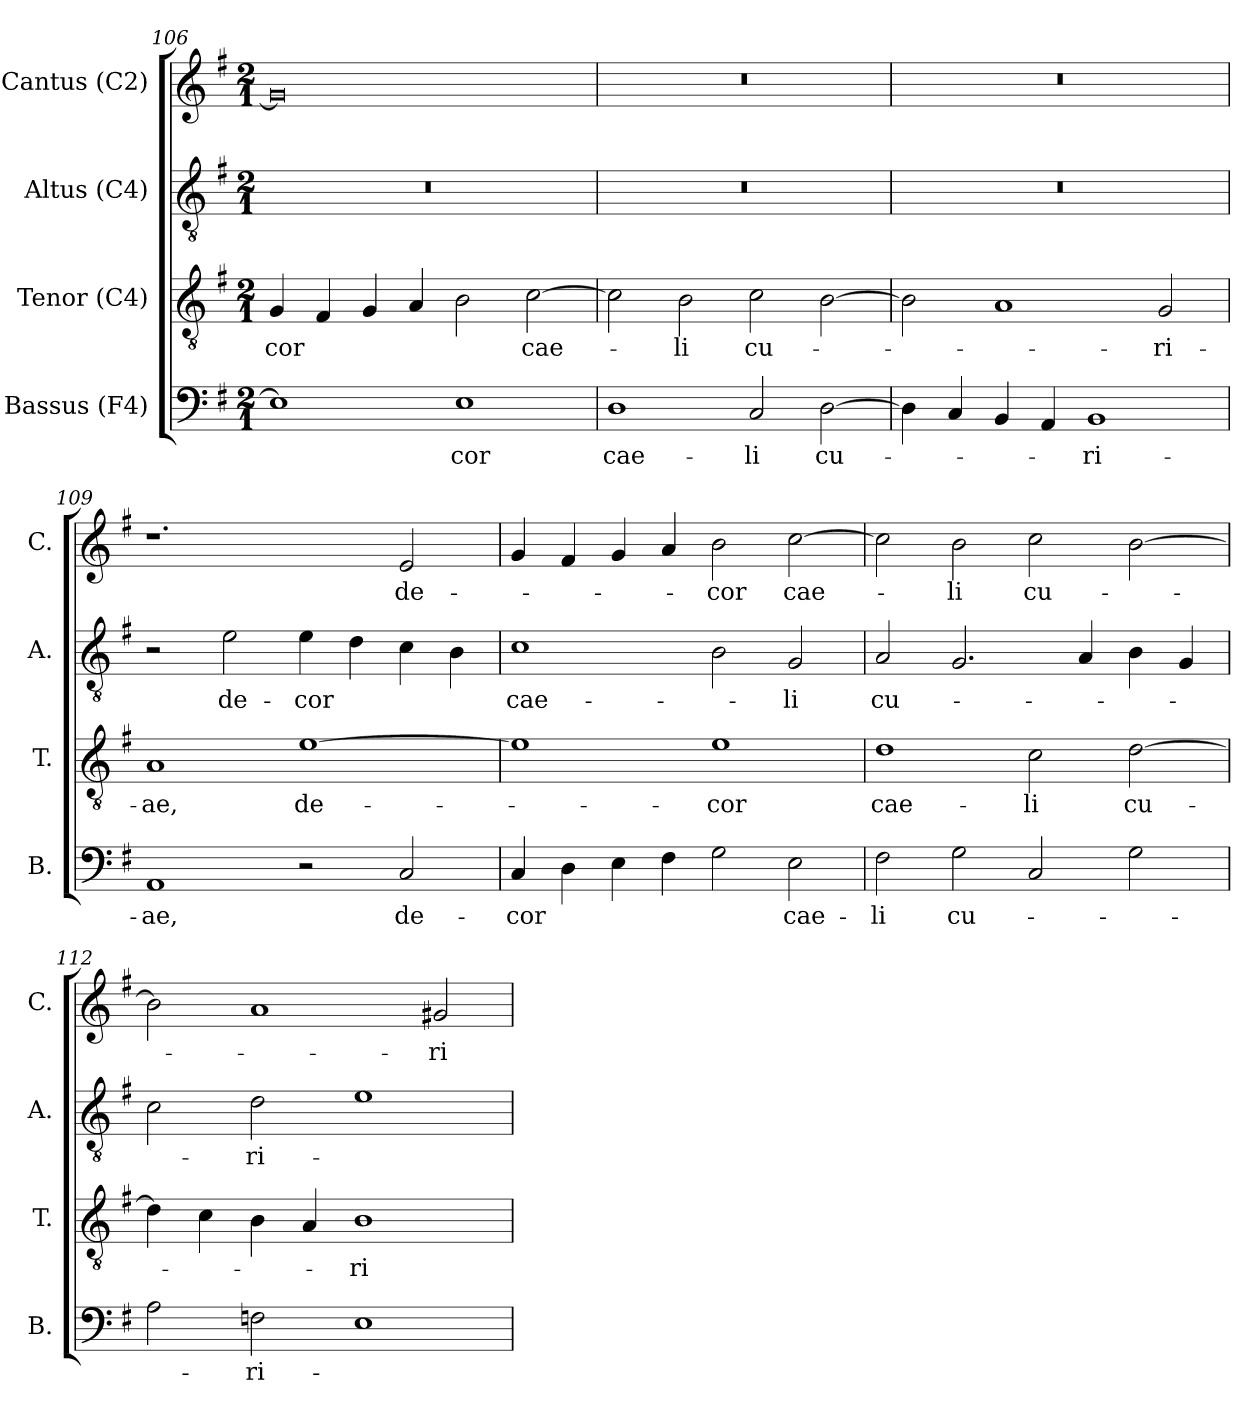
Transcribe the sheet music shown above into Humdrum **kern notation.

**kern	**text	**kern	**text	**kern	**text	**kern	**text
*part4	*part4	*part3	*part3	*part2	*part2	*part1	*part1
*staff4	*staff4	*staff3	*staff3	*staff2	*staff2	*staff1	*staff1
*I"Bassus (F4)	*	*I"Tenor (C4)	*	*I"Altus (C4)	*	*I"Cantus (C2)	*
*I'B.	*	*I'T.	*	*I'A.	*	*I'C.	*
*clefF4	*	*clefGv2	*	*clefGv2	*	*clefG2	*
*	*	*ITrd7c12	*	*ITrd7c12	*	*	*
*k[f#]	*	*k[f#]	*	*k[f#]	*	*k[f#]	*
*G:	*	*G:	*	*G:	*	*G:	*
*M2/1	*	*M2/1	*	*M2/1	*	*M2/1	*
=106	=106	=106	=106	=106	=106	=106	=106
!	!	!	!LO:LY:b:color=#000000	!LO:N:vis=1	!	!	!
1Ei]	.	4GGi/	-cor	0r	.	0gi]	.
.	.	4FF#i/	.	.	.	.	.
.	.	4GGi/	.	.	.	.	.
.	.	4AAi/	.	.	.	.	.
!	!LO:LY:b:color=#000000	!	!	!	!	!	!
1Ei	-cor	2BBi\	.	.	.	.	.
!	!	!	!LO:LY:b:color=#000000	!	!	!	!
.	.	[2Ci\	cae-	.	.	.	.
!!LO:LB:g=z
=107	=107	=107	=107	=107	=107	=107	=107
!	!LO:LY:b:color=#000000	!	!	!LO:N:vis=1	!	!LO:N:vis=1	!
1Di	cae-	2Ci\]	.	0r	.	0r	.
!	!	!	!LO:LY:b:color=#000000	!	!	!	!
.	.	2BBi\	-li	.	.	.	.
!	!LO:LY:b:color=#000000	!	!	!	!	!	!
!	!	!	!LO:LY:b:color=#000000	!	!	!	!
2Ci/	-li	2Ci\	cu-	.	.	.	.
!	!LO:LY:b:color=#000000	!	!	!	!	!	!
[2Di\	cu-	[2BBi\	.	.	.	.	.
=108	=108	=108	=108	=108	=108	=108	=108
!	!	!	!	!LO:N:vis=1	!	!LO:N:vis=1	!
4Di\]	.	2BBi\]	.	0r	.	0r	.
4Ci/	.	.	.	.	.	.	.
4BBi/	.	1AAi	.	.	.	.	.
4AAi/	.	.	.	.	.	.	.
!	!LO:LY:b:color=#000000	!	!	!	!	!	!
1BBi	-ri-	.	.	.	.	.	.
!	!	!	!LO:LY:b:color=#000000	!	!	!	!
.	.	2GGi/	-ri-	.	.	.	.
=109	=109	=109	=109	=109	=109	=109	=109
!	!LO:LY:b:color=#000000	!	!	!	!	!	!
!	!	!	!LO:LY:b:color=#000000	!	!	!	!
1AAi	-ae,	1AAi	-ae,	2r	.	1.r	.
!	!	!	!	!	!LO:LY:b:color=#000000	!	!
.	.	.	.	2Ei\	de-	.	.
!	!	!	!LO:LY:b:color=#000000	!	!	!	!
!	!	!	!	!	!LO:LY:b:color=#000000	!	!
2r	.	[1Ei	de-	4Ei\	-cor	.	.
.	.	.	.	4Di\	.	.	.
!	!LO:LY:b:color=#000000	!	!	!	!	!	!
!	!	!	!	!	!	!	!LO:LY:b:color=#000000
2Ci/	de-	.	.	4Ci\	.	2ei/	de-
.	.	.	.	4BBi\	.	.	.
=110	=110	=110	=110	=110	=110	=110	=110
!	!LO:LY:b:color=#000000	!	!	!	!	!	!
!	!	!	!	!	!LO:LY:b:color=#000000	!	!
4Ci/	-cor	1Ei]	.	1Ci	cae-	4gi/	.
4Di\	.	.	.	.	.	4f#i/	.
4Ei\	.	.	.	.	.	4gi/	.
4F#i\	.	.	.	.	.	4ai/	.
!	!	!	!LO:LY:b:color=#000000	!	!	!	!
!	!	!	!	!	!	!	!LO:LY:b:color=#000000
2Gi\	.	1Ei	-cor	2BBi\	.	2bi\	-cor
!	!LO:LY:b:color=#000000	!	!	!	!	!	!
!	!	!	!	!	!LO:LY:b:color=#000000	!	!
!	!	!	!	!	!	!	!LO:LY:b:color=#000000
2Ei\	cae-	.	.	2GGi/	-li	[2cci\	cae-
!!LO:PB:g=z
=111	=111	=111	=111	=111	=111	=111	=111
!	!LO:LY:b:color=#000000	!	!	!	!	!	!
!	!	!	!LO:LY:b:color=#000000	!	!	!	!
!	!	!	!	!	!LO:LY:b:color=#000000	!	!
2F#i\	-li	1Di	cae-	2AAi/	cu-	2cci\]	.
!	!LO:LY:b:color=#000000	!	!	!	!	!	!
!	!	!	!	!	!	!	!LO:LY:b:color=#000000
2Gi\	cu-	.	.	2.GGi/	.	2bi\	-li
!	!	!	!LO:LY:b:color=#000000	!	!	!	!
!	!	!	!	!	!	!	!LO:LY:b:color=#000000
2Ci/	.	2Ci\	-li	.	.	2cci\	cu-
.	.	.	.	4AAi/	.	.	.
!	!	!	!LO:LY:b:color=#000000	!	!	!	!
2Gi\	.	[2Di\	cu-	4BBi\	.	[2bi\	.
.	.	.	.	4GGi/	.	.	.
=112	=112	=112	=112	=112	=112	=112	=112
2Ai\	.	4Di\]	.	2Ci\	.	2bi\]	.
.	.	4Ci\	.	.	.	.	.
!	!LO:LY:b:color=#000000	!	!	!	!	!	!
!	!	!	!	!	!LO:LY:b:color=#000000	!	!
2Fi\	-ri-	4BBi\	.	2Di\	-ri-	1ai	.
.	.	4AAi/	.	.	.	.	.
!	!	!	!LO:LY:b:color=#000000	!	!	!	!
1Ei	.	1BBi	-ri-	1Ei	.	.	.
!	!	!	!	!	!	!	!LO:LY:b:color=#000000
.	.	.	.	.	.	2g#i/	-ri-
=	=	=	=	=	=	=	=
*-	*-	*-	*-	*-	*-	*-	*-
